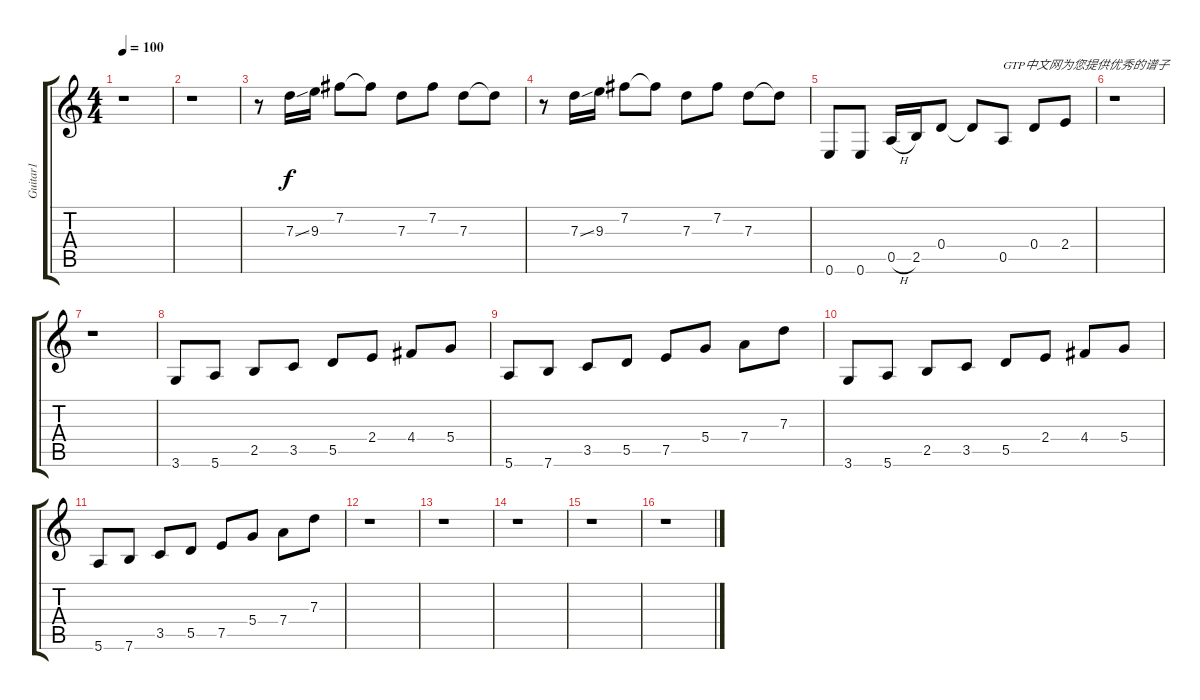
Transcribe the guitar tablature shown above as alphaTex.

\track ("Guitar1" "Guitar1") {instrument overdrivenguitar}
\staff {score tabs}
\tuning (E4 B3 G3 D3 A2 E2) {hide}
\ts (4 4)
\tempo 100
\clef g2
\ks c
r.1{dy f} |
r.1 |
r.8 7.3{ss}.16 9.3.16 7.2.8 7.2{t}.8 7.3.8 7.2.8 7.3.8 7.3{t}.8 |
r.8 7.3{ss}.16 9.3.16 7.2.8 7.2{t}.8 7.3.8 7.2.8 7.3.8 7.3{t}.8 |
0.6.8 0.6.8 0.5{h}.16 2.5.16 0.4.8 0.4{t}.8 0.5.8{txt "GTP中文网为您提供优秀的谱子"} 0.4.8 2.4.8 |
r.1 |
r.1 |
3.6.8 5.6.8 2.5.8 3.5.8 5.5.8 2.4.8 4.4.8 5.4.8 |
5.6.8 7.6.8 3.5.8 5.5.8 7.5.8 5.4.8 7.4.8 7.3.8 |
3.6.8 5.6.8 2.5.8 3.5.8 5.5.8 2.4.8 4.4.8 5.4.8 |
5.6.8 7.6.8 3.5.8 5.5.8 7.5.8 5.4.8 7.4.8 7.3.8 |
r.1 |
r.1 |
r.1 |
r.1 |
r.1
